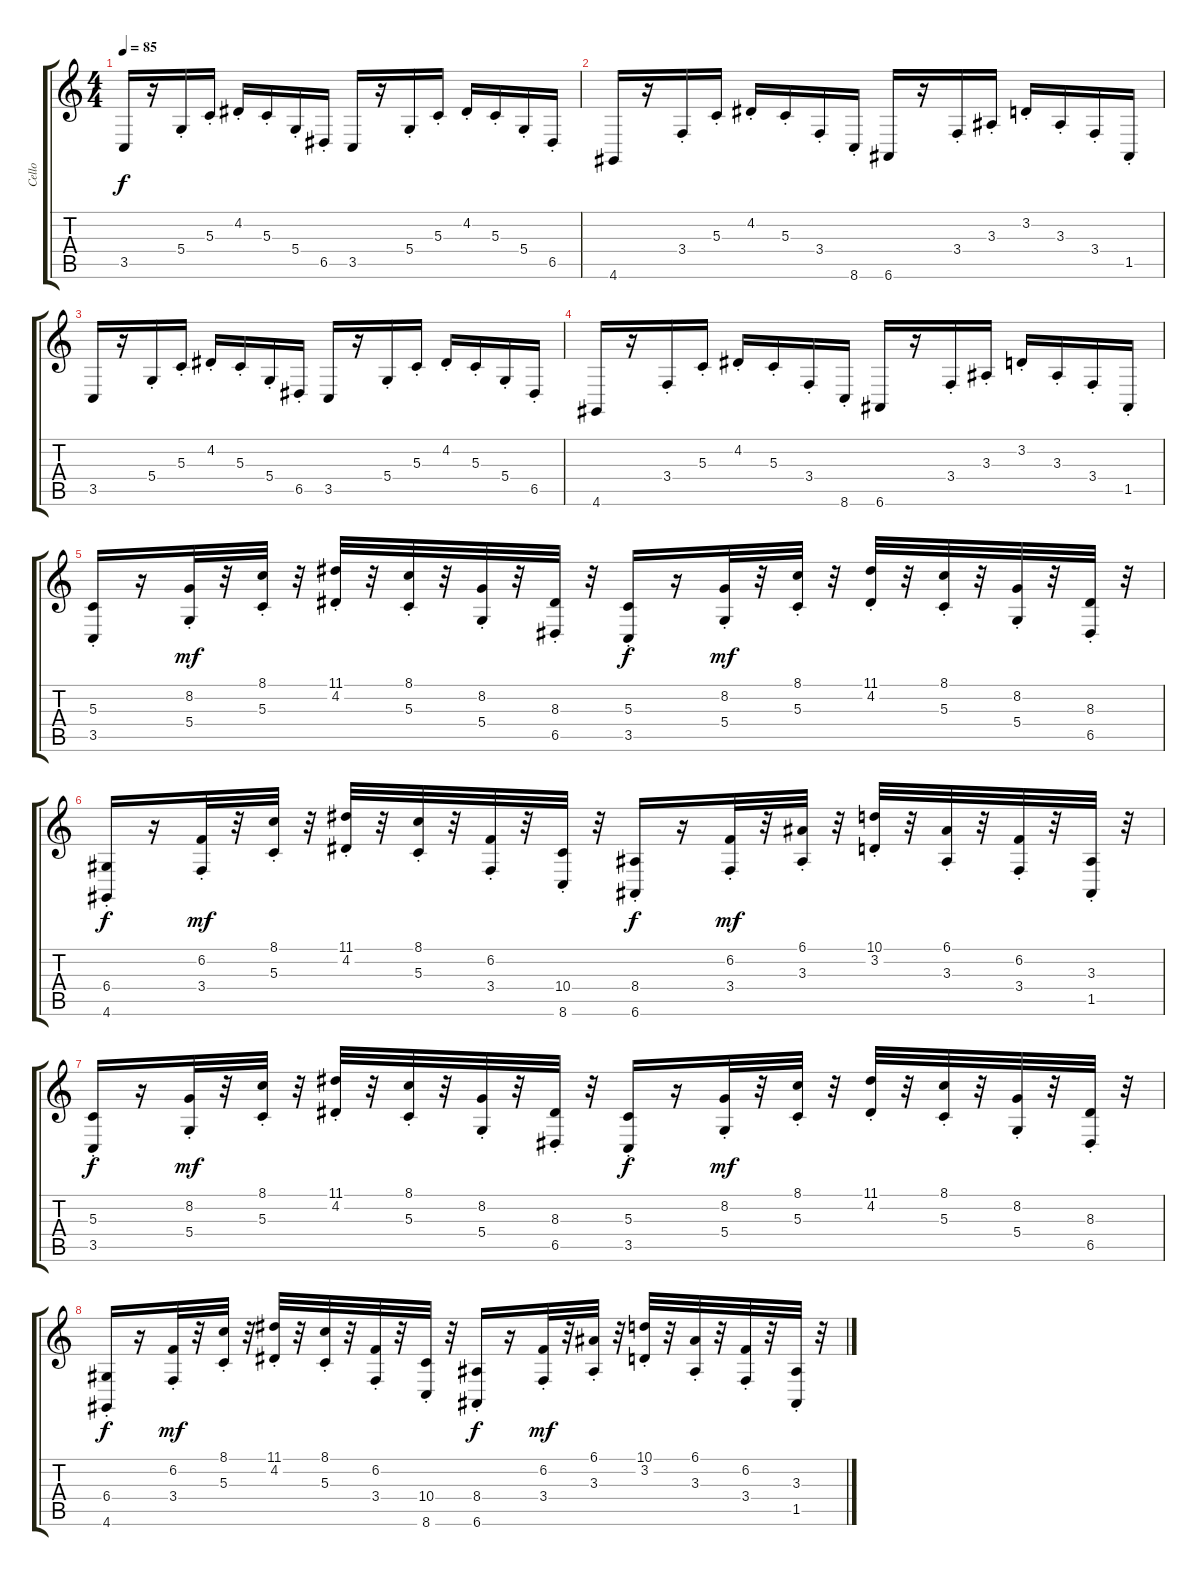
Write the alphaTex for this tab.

\track ("Cello" "Cello") {instrument cello}
\staff {score tabs}
\tuning (E4 B3 G3 D3 A2 E2) {hide}
\ts (4 4)
\tempo 85
\clef g2
\ks c
3.5.16{dy f} r.16 5.4{st}.16 5.3{st}.16 4.2{st}.16 5.3{st}.16 5.4{st}.16 6.5{st}.16 3.5.16 r.16 5.4{st}.16 5.3{st}.16 4.2{st}.16 5.3{st}.16 5.4{st}.16 6.5{st}.16 |
4.6.16 r.16 3.4{st}.16 5.3{st}.16 4.2{st}.16 5.3{st}.16 3.4{st}.16 8.6{st}.16 6.6.16 r.16 3.4{st}.16 3.3{st}.16 3.2{st}.16 3.3{st}.16 3.4{st}.16 1.5{st}.16 |
3.5.16 r.16 5.4{st}.16 5.3{st}.16 4.2{st}.16 5.3{st}.16 5.4{st}.16 6.5{st}.16 3.5.16 r.16 5.4{st}.16 5.3{st}.16 4.2{st}.16 5.3{st}.16 5.4{st}.16 6.5{st}.16 |
4.6.16 r.16 3.4{st}.16 5.3{st}.16 4.2{st}.16 5.3{st}.16 3.4{st}.16 8.6{st}.16 6.6.16 r.16 3.4{st}.16 3.3{st}.16 3.2{st}.16 3.3{st}.16 3.4{st}.16 1.5{st}.16 |
(5.3{st} 3.5).16 r.16 (8.2{st} 5.4{st}).32{dy mf} r.32 (8.1{st} 5.3{st}).32 r.32 (11.1{st} 4.2{st}).32 r.32 (8.1{st} 5.3{st}).32 r.32 (8.2{st} 5.4{st}).32 r.32 (8.3{st} 6.5{st}).32 r.32 (5.3{st} 3.5).16{dy f} r.16 (8.2{st} 5.4{st}).32{dy mf} r.32 (8.1{st} 5.3{st}).32 r.32 (11.1{st} 4.2{st}).32 r.32 (8.1{st} 5.3{st}).32 r.32 (8.2{st} 5.4{st}).32 r.32 (8.3{st} 6.5{st}).32 r.32 |
(6.4{st} 4.6).16{dy f} r.16 (6.2{st} 3.4{st}).32{dy mf} r.32 (8.1{st} 5.3{st}).32 r.32 (11.1{st} 4.2{st}).32 r.32 (8.1{st} 5.3{st}).32 r.32 (6.2{st} 3.4{st}).32 r.32 (10.4{st} 8.6{st}).32 r.32 (8.4{st} 6.6).16{dy f} r.16 (6.2{st} 3.4{st}).32{dy mf} r.32 (6.1{st} 3.3{st}).32 r.32 (10.1{st} 3.2{st}).32 r.32 (6.1{st} 3.3{st}).32 r.32 (6.2{st} 3.4{st}).32 r.32 (3.3{st} 1.5{st}).32 r.32 |
(5.3{st} 3.5).16{dy f} r.16 (8.2{st} 5.4{st}).32{dy mf} r.32 (8.1{st} 5.3{st}).32 r.32 (11.1{st} 4.2{st}).32 r.32 (8.1{st} 5.3{st}).32 r.32 (8.2{st} 5.4{st}).32 r.32 (8.3{st} 6.5{st}).32 r.32 (5.3{st} 3.5).16{dy f} r.16 (8.2{st} 5.4{st}).32{dy mf} r.32 (8.1{st} 5.3{st}).32 r.32 (11.1{st} 4.2{st}).32 r.32 (8.1{st} 5.3{st}).32 r.32 (8.2{st} 5.4{st}).32 r.32 (8.3{st} 6.5{st}).32 r.32 |
(6.4{st} 4.6).16{dy f} r.16 (6.2{st} 3.4{st}).32{dy mf} r.32 (8.1{st} 5.3{st}).32 r.32 (11.1{st} 4.2{st}).32 r.32 (8.1{st} 5.3{st}).32 r.32 (6.2{st} 3.4{st}).32 r.32 (10.4{st} 8.6{st}).32 r.32 (8.4{st} 6.6).16{dy f} r.16 (6.2{st} 3.4{st}).32{dy mf} r.32 (6.1{st} 3.3{st}).32 r.32 (10.1{st} 3.2{st}).32 r.32 (6.1{st} 3.3{st}).32 r.32 (6.2{st} 3.4{st}).32 r.32 (3.3{st} 1.5{st}).32 r.32
